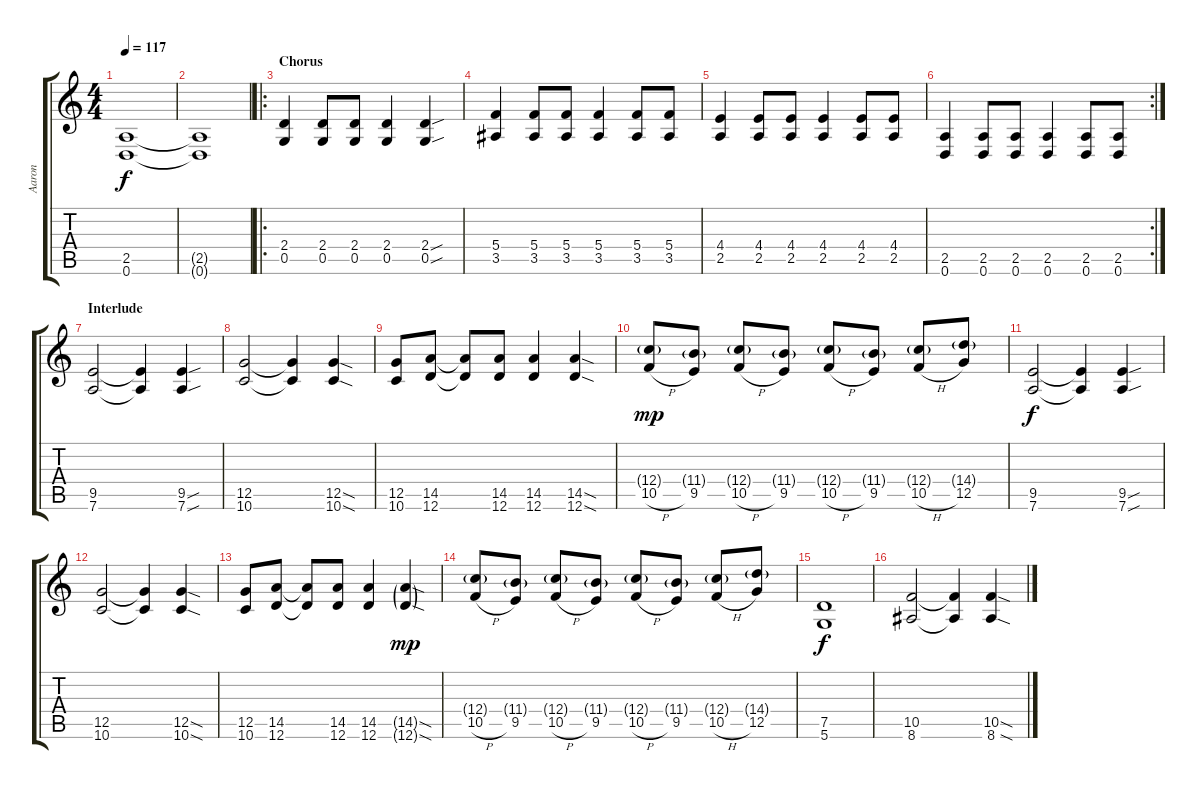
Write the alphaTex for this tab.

\track ("Aaron" "Aaron") {instrument distortionguitar}
\staff {score tabs}
\tuning (D4 A3 F3 C3 G2 D2) {hide}
\ts (4 4)
\tempo 117
\clef g2
\ks c
(2.5 0.6).1{dy f} |
(2.5{t} 0.6{t}).1 |
\ro
\section ("" "Chorus")
(2.4 0.5).4 (2.4 0.5).8 (2.4 0.5).8 (2.4 0.5).4 (2.4{sou} 0.5{sou}).4 |
(5.4 3.5).4 (5.4 3.5).8 (5.4 3.5).8 (5.4 3.5).4 (5.4 3.5).8 (5.4 3.5).8 |
(4.4 2.5).4 (4.4 2.5).8 (4.4 2.5).8 (4.4 2.5).4 (4.4 2.5).8 (4.4 2.5).8 |
\rc 2
(2.5 0.6).4 (2.5 0.6).8 (2.5 0.6).8 (2.5 0.6).4 (2.5 0.6).8 (2.5 0.6).8 |
\section ("" "Interlude")
(9.5 7.6).2 (9.5{t} 7.6{t}).4 (9.5{sou} 7.6{sou}).4 |
(12.5 10.6).2 (12.5{t} 10.6{t}).4 (12.5{sod} 10.6{sod}).4 |
(12.5 10.6).8 (14.5 12.6).8 (14.5{t} 12.6{t}).8 (14.5 12.6).8 (14.5 12.6).4 (14.5{sod} 12.6{sod}).4 |
(12.4{g} 10.5{h}).8{dy mp} (11.4{g} 9.5).8 (12.4{g} 10.5{h}).8 (11.4{g} 9.5).8 (12.4{g} 10.5{h}).8 (11.4{g} 9.5).8 (12.4{g} 10.5{h}).8 (14.4{g} 12.5).8 |
(9.5 7.6).2{dy f} (9.5{t} 7.6{t}).4 (9.5{sou} 7.6{sou}).4 |
(12.5 10.6).2 (12.5{t} 10.6{t}).4 (12.5{sod} 10.6{sod}).4 |
(12.5 10.6).8 (14.5 12.6).8 (14.5{t} 12.6{t}).8 (14.5 12.6).8 (14.5 12.6).4 (14.5{sod g} 12.6{sod g}).4{dy mp} |
(12.4{g} 10.5{h}).8 (11.4{g} 9.5).8 (12.4{g} 10.5{h}).8 (11.4{g} 9.5).8 (12.4{g} 10.5{h}).8 (11.4{g} 9.5).8 (12.4{g} 10.5{h}).8 (14.4{g} 12.5).8 |
(7.5 5.6).1{dy f} |
(10.5 8.6).2 (10.5{t} 8.6{t}).4 (10.5{sod} 8.6{sod}).4
